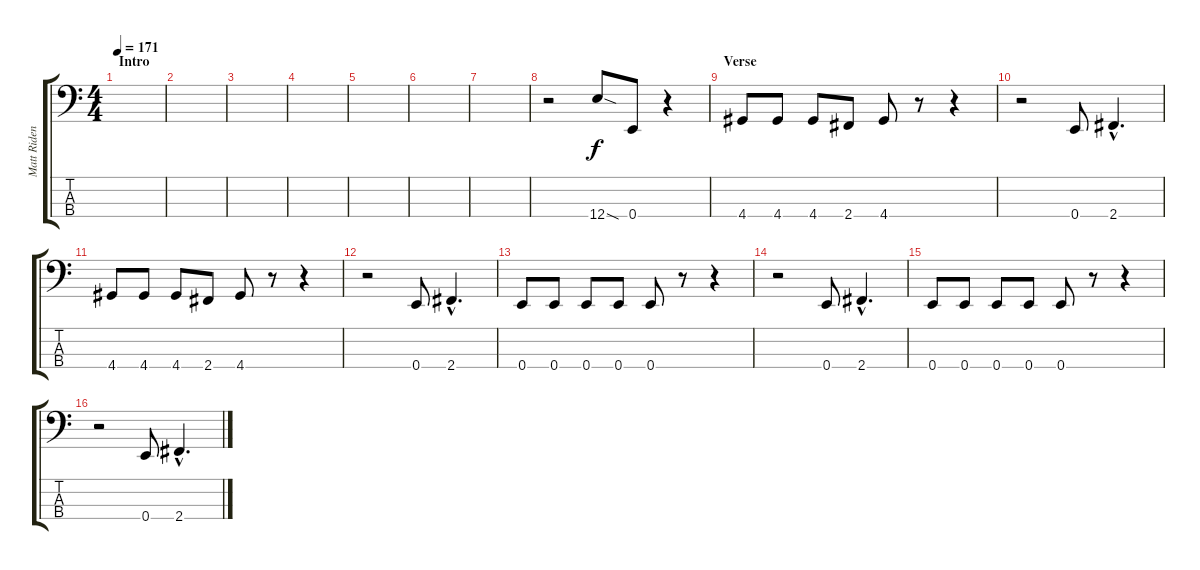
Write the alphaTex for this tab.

\track ("Matt Ridenour (Bass)" "Matt Riden") {instrument electricbasspick}
\staff {score tabs}
\tuning (G2 D2 A1 E1) {hide}
\ts (4 4)
\section ("" "Intro")
\tempo 171
\clef f4
\ks c
|
|
|
|
|
|
|
r.2 12.4{sod}.8 0.4.8 r.4 |
\section ("" "Verse")
4.4.8 4.4.8 4.4.8 2.4.8 4.4.8 r.8 r.4 |
r.2 0.4.8 2.4{hac}.4{d} |
4.4.8 4.4.8 4.4.8 2.4.8 4.4.8 r.8 r.4 |
r.2 0.4.8 2.4{hac}.4{d} |
0.4.8 0.4.8 0.4.8 0.4.8 0.4.8 r.8 r.4 |
r.2 0.4.8 2.4{hac}.4{d} |
0.4.8 0.4.8 0.4.8 0.4.8 0.4.8 r.8 r.4 |
r.2 0.4.8 2.4{hac}.4{d}
